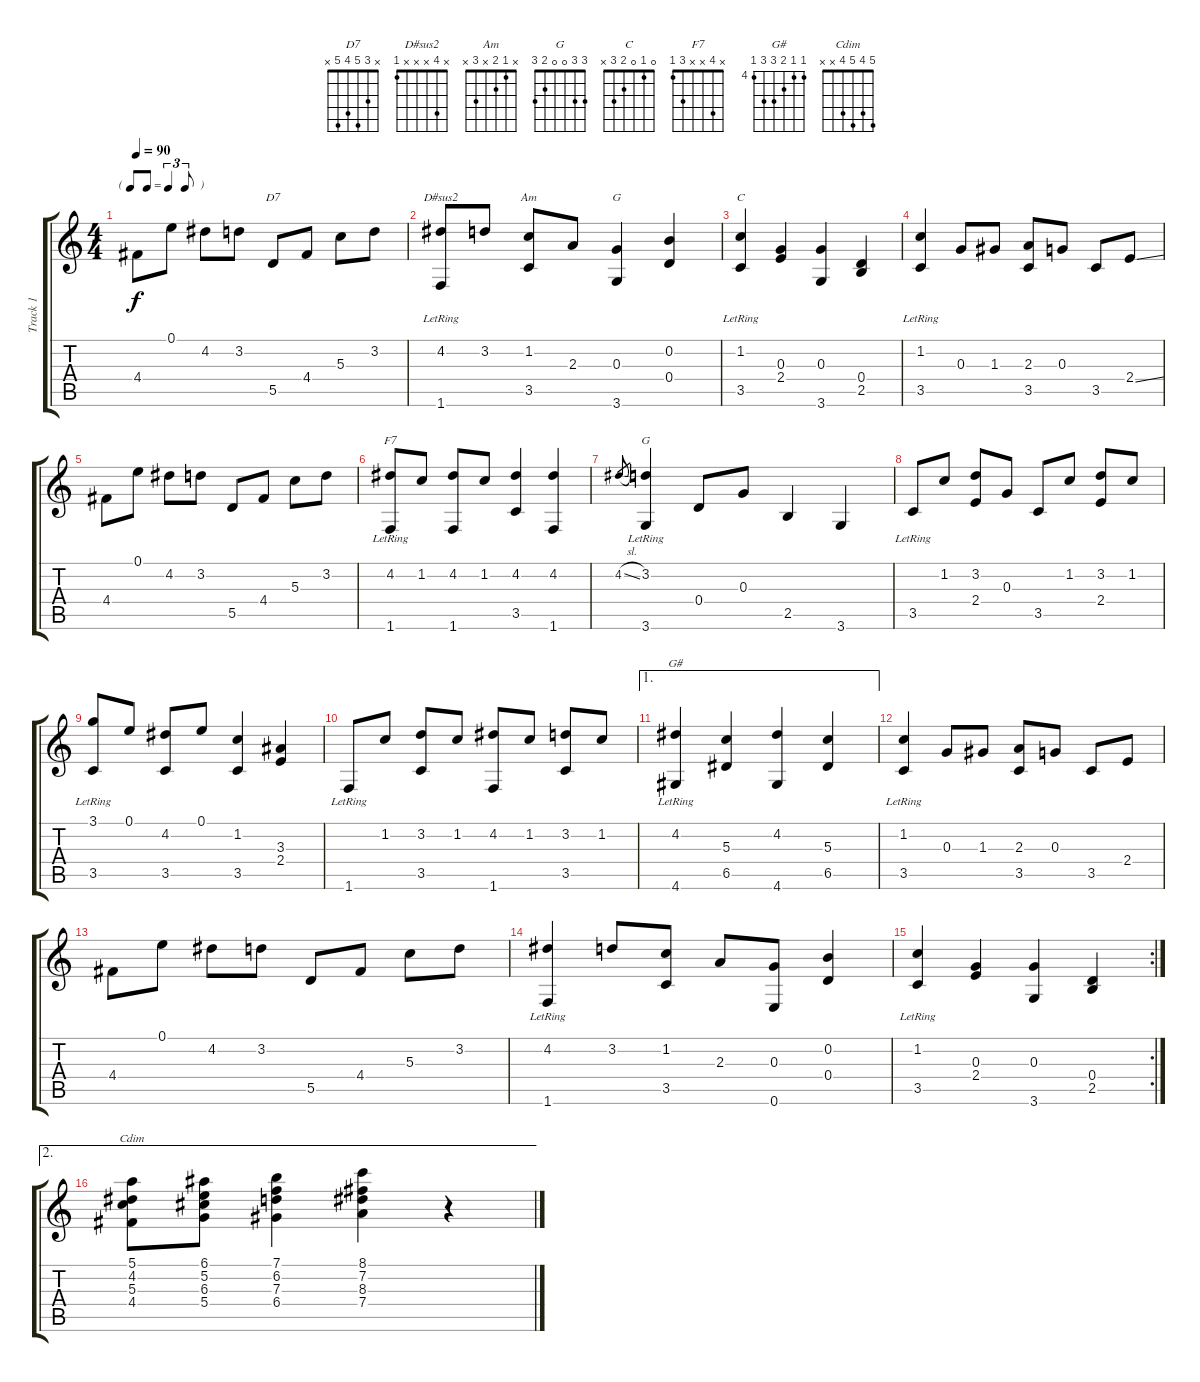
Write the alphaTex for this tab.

\track ("Track 1" "Track 1") {instrument electricguitarjazz}
\staff {score tabs}
\tuning (E4 B3 G3 D3 A2 E2) {hide}
\chord ("D7" x 3 5 4 5 x)
\chord ("D#sus2" x 4 x x x 1)
\chord ("Am" x 1 2 x 3 x)
\chord ("G" 3 0 0 0 2 3)
\chord ("C" 0 1 0 2 3 x)
\chord ("F7" x 4 x x 3 1)
\chord ("G" 3 3 0 0 2 3)
\chord ("G#" 4 4 5 6 6 4) {firstfret 4}
\chord ("Cdim" 5 4 5 4 x x)
\ts (4 4)
\tf triplet8th
\tempo 90
\clef g2
\ks c
4.4.8{dy f} 0.1.8 4.2.8 3.2.8 5.5.8{ch "D7"} 4.4.8 5.3.8 3.2.8 |
(4.2 1.6{lr}).8{ch "D#sus2"} 3.2.8 (1.2 3.5).8{ch "Am"} 2.3.8 (0.3 3.6).4{ch "G"} (0.2 0.4).4 |
(1.2 3.5{lr}).4{ch "C"} (0.3 2.4).4 (0.3 3.6).4 (0.4 2.5).4 |
(1.2 3.5{lr}).4 0.3.8 1.3.8 (2.3 3.5).8 0.3.8 3.5.8 2.4{ss}.8 |
4.4.8 0.1.8 4.2.8 3.2.8 5.5.8 4.4.8 5.3.8 3.2.8 |
(4.2 1.6{lr}).8{ch "F7"} 1.2.8 (4.2 1.6).8 1.2.8 (4.2 3.5).4 (4.2 1.6).4 |
4.2{sl}.8{gr} (3.2 3.6{lr}).4{ch "G"} 0.4.8 0.3.8 2.5.4 3.6.4 |
3.5{lr}.8 1.2.8 (3.2 2.4).8 0.3.8 3.5.8 1.2.8 (3.2 2.4).8 1.2.8 |
(3.1 3.5{lr}).8 0.1.8 (4.2 3.5).8 0.1.8 (1.2 3.5).4 (3.3 2.4).4 |
1.6{lr}.8 1.2.8 (3.2 3.5).8 1.2.8 (4.2 1.6).8 1.2.8 (3.2 3.5).8 1.2.8 |
\ae 1
(4.2 4.6{lr}).4{ch "G#"} (5.3 6.5).4 (4.2 4.6).4 (5.3 6.5).4 |
(1.2 3.5{lr}).4 0.3.8 1.3.8 (2.3 3.5).8 0.3.8 3.5.8 2.4.8 |
4.4.8 0.1.8 4.2.8 3.2.8 5.5.8 4.4.8 5.3.8 3.2.8 |
(4.2 1.6{lr}).4 3.2.8 (1.2 3.5).8 2.3.8 (0.3 0.6).8 (0.2 0.4).4 |
\rc 2
(1.2 3.5{lr}).4 (0.3 2.4).4 (0.3 3.6).4 (0.4 2.5).4 |
\ae 2
(5.1 4.2 5.3 4.4).8{ch "Cdim"} (6.1 5.2 6.3 5.4).8 (7.1 6.2 7.3 6.4).4 (8.1 7.2 8.3 7.4).4 r.4
